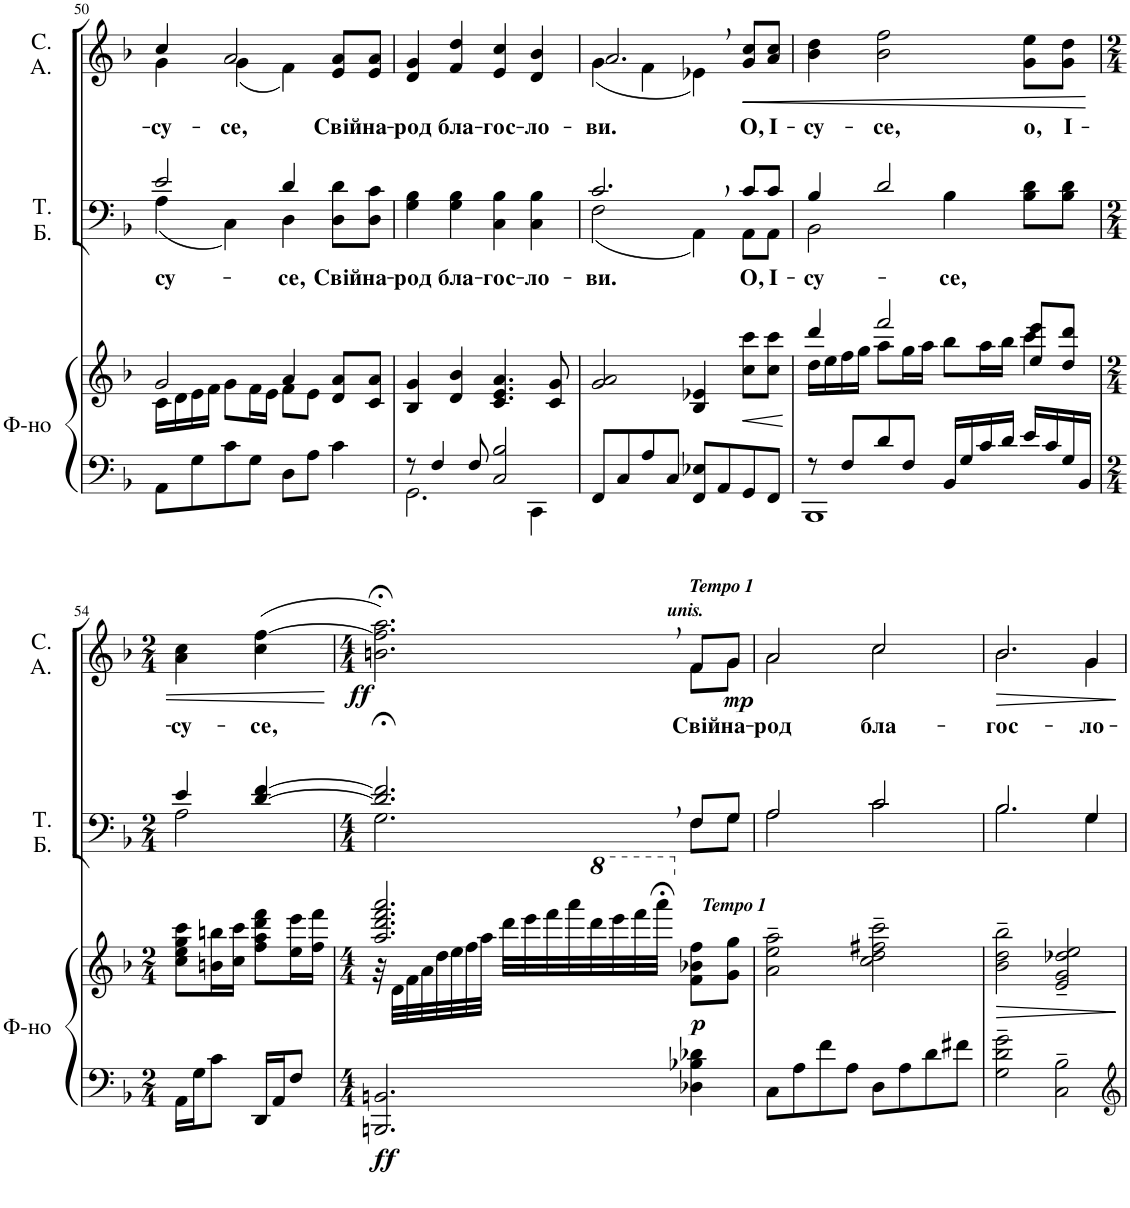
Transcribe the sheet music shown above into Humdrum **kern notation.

**kern	**kern	**dynam	**kern	**text	**kern	**text	**text	**dynam
*part3	*part3	*part3	*part2	*part2	*part1	*part1	*part1	*part1
*staff4	*staff3	*staff3/4	*staff2	*staff2	*staff1	*staff1	*staff1	*staff1
*I"Ф-но	*	*	*I"Т. Б.	*	*I"С. А.	*	*	*
!!LO:PB:g=z
*clefF4	*clefG2	*	*clefF4	*	*clefG2	*	*	*
*k[b-]	*k[b-]	*	*k[b-]	*	*k[b-]	*	*	*
*M4/4	*M4/4	*	*M4/4	*	*M4/4	*	*	*
=50	=50	=50	=50	=50	=50	=50	=50	=50
*	*^	*	*^	*	*	*	*	*
!	!	!	!	!	!	!LO:LY:b	!	!	!LO:LY:b	!
*	*	*	*	*	*	*	*^	*	*	*
8AA\L	2g/	16c\LL	.	2e/	(4A\	су-	4cc/	4g\	.	-су-	.
.	.	16d\	.	.	.	.	.	.	.	.	.
8G\	.	16e\	.	.	.	.	.	.	.	.	.
.	.	16f\JJ	.	.	.	.	.	.	.	.	.
!	!	!	!	!	!	!	!	!	!	!LO:LY:b	!
8c\	.	8g\L	.	.	4C\)	.	2a/	(4g\	.	-се,	.
8G\J	.	16f\L	.	.	.	.	.	.	.	.	.
.	.	16e\JJ	.	.	.	.	.	.	.	.	.
!	!	!	!	!	!	!LO:LY:b	!	!	!	!	!
8D\L	4a/	8f\L	.	4d/	4D\	-се,	.	4f\)	.	.	.
8A\J	.	8e\J	.	.	.	.	.	.	.	.	.
!	!	!	!	!	!	!LO:LY:b	!	!	!	!LO:LY:b	!
4c\	8d/ 8a/L	4ryy	.	8D\ 8d\L	4ryy	Свій	8e/ 8a/L	4ryy	.	Свій	.
!	!	!	!	!	!	!LO:LY:b	!	!	!	!LO:LY:b	!
.	8c/ 8a/J	.	.	8D\ 8c\J	.	на-	8e/ 8a/J	.	.	на-	.
*	*v	*v	*	*	*	*	*v	*v	*	*	*
*	*	*	*v	*v	*	*	*	*	*
=51	=51	=51	=51	=51	=51	=51	=51	=51
*^	*	*	*	*	*	*	*	*
!	!	!	!	!	!LO:LY:b	!	!	!LO:LY:b	!
8r	2.GG\	4B-/ 4g/	.	4G\ 4B-\	-род	4d/ 4g/	.	-род	.
4F/	.	.	.	.	.	.	.	.	.
!	!	!	!	!	!LO:LY:b	!	!	!LO:LY:b	!
.	.	4d/ 4b-/	.	4G\ 4B-\	бла-	4f/ 4dd/	.	бла-	.
8F/	.	.	.	.	.	.	.	.	.
!	!	!	!	!	!LO:LY:b	!	!	!LO:LY:b	!
2C/ 2B-/	.	4.c/ 4.e/ 4.a/	.	4C\ 4B-\	-гос-	4e/ 4cc/	.	-гос-	.
!	!	!	!	!	!LO:LY:b	!	!	!LO:LY:b	!
.	4CC\	.	.	4C\ 4B-\	-ло-	4d/ 4b-/	.	-ло-	.
.	.	8c/ 8g/	.	.	.	.	.	.	.
*v	*v	*	*	*	*	*	*	*	*
=52	=52	=52	=52	=52	=52	=52	=52	=52
!	!	!	!	!LO:LY:b	!	!	!LO:LY:b	!
*	*	*	*^	*	*^	*	*	*
8FF/L	2g/ 2a/	.	2.c,/	(2F\	-ви.	2.a,/	(4g\	.	-ви.	.
8C/	.	.	.	.	.	.	.	.	.	.
8A/	.	.	.	.	.	.	4f\	.	.	.
8C/J	.	.	.	.	.	.	.	.	.	.
8FF/ 8E-X/L	4B-/ 4e-X/	.	.	4AA\)	.	.	4e-X\)	.	.	.
8AA/	.	.	.	.	.	.	.	.	.	.
!	!	!LO:HP:b	!	!	!LO:LY:b	!	!	!	!LO:LY:b	!LO:HP:b
8GG/	8cc\ 8ccc\L	<	8c/L	8AA\L	О,	8g/ 8cc/L	4ryy	.	О,	<
!	!	!	!	!	!LO:LY:b	!	!	!	!LO:LY:b	!
8FF/J	8cc\ 8ccc\J	.	8c/J	8AA\J	І-	8a/ 8cc/J	.	.	І-	.
*	*	*	*v	*v	*	*	*	*	*	*
*	*	*	*	*	*v	*v	*	*	*
.	.	[	.	.	.	.	.	.
=53	=53	=53	=53	=53	=53	=53	=53	=53
*^	*^	*	*^	*	*	*	*	*
!	!	!	!	!	!	!	!LO:LY:b	!	!	!LO:LY:b	!
8r	1BBB-	4ddd/	16dd\LL	.	4B-/	2BB-\	-су-	4b-\ 4dd\	.	-су-	.
.	.	.	16ee\	.	.	.	.	.	.	.	.
8F/L	.	.	16ff\	.	.	.	.	.	.	.	.
.	.	.	16gg\JJ	.	.	.	.	.	.	.	.
!	!	!	!	!	!	!	!	!	!	!LO:LY:b	!
8d/	.	2fff/	8aa\L	.	2d/	.	.	2b-\ 2ff\	.	-се,	.
8F/J	.	.	16gg\L	.	.	.	.	.	.	.	.
.	.	.	16aa\JJ	.	.	.	.	.	.	.	.
!	!	!	!	!	!	!	!LO:LY:b	!	!	!	!
16BB-/LL	.	.	8bb-\L	.	.	4B-\	-се,	.	.	.	.
16G/	.	.	.	.	.	.	.	.	.	.	.
16c/	.	.	16aa\L	.	.	.	.	.	.	.	.
16d/JJ	.	.	16bb-\JJ	.	.	.	.	.	.	.	.
!	!	!	!	!	!	!	!	!	!	!LO:LY:b	!
16e/LL	.	8ee/ 8eee/L	4ccc\	.	8B-\ 8d\L	4ryy	.	8g\ 8ee\L	.	о,	.
16c/	.	.	.	.	.	.	.	.	.	.	.
!	!	!	!	!	!	!	!	!	!	!LO:LY:b	!
16G/	.	8dd/ 8ddd/J	.	.	8B-\ 8d\J	.	.	8g\ 8dd\J	.	І-	.
16BB-/JJ	.	.	.	.	.	.	.	.	.	.	.
*v	*v	*	*	*	*	*	*	*	*	*	*
*	*v	*v	*	*	*	*	*	*	*	*
!!LO:LB:g=z
=54	=54	=54	=54	=54	=54	=54	=54	=54	=54
*M2/4	*M2/4	*	*M2/4	*	*	*M2/4	*	*	*
!	!	!	!	!	!	!	!	!LO:LY:b	!
16AA\LL	8cc\ 8ee\ 8gg\ 8ccc\L	.	4e/	2A\	.	4a\ 4cc\	.	-су-	.
16G\J	.	.	.	.	.	.	.	.	.
8c\J	16bn\ 16bbn\L	.	.	.	.	.	.	.	.
.	16cc\ 16ccc\JJ	.	.	.	.	.	.	.	.
!	!	!	!	!	!	!	!	!LO:LY:b	!
16DD/LL	8ff\ 8aa\ 8ddd\ 8fff\L	.	[4d/ [4f/	.	.	(4cc\ [4ff\	.	-се,	.
16AA/J	.	.	.	.	.	.	.	.	.
8F/J	16ee\ 16eee\L	.	.	.	.	.	.	.	.
.	16ff\ 16fff\JJ	.	.	.	.	.	.	.	.
*	*	*	*v	*v	*	*	*	*	*
.	.	.	.	.	.	.	.	[
=55	=55	=55	=55	=55	=55	=55	=55	=55
*M4/4	*M4/4	*	*M4/4	*	*M4/4	*	*	*
*	*^	*	*^	*	*^	*	*	*
!	!	!	!LO:DY:b=2	!	!	!	!	!	!	!	!LO:DY:b
2.BBBn/ 2.BBn/	2.aa/ 2.ddd/ 2.fff/ 2.aaa/	32r	ff	2.d/];<, 2.f/];<,	2.G\	.	2.bn\;<, 2.ff\];<, 2.aa\;<,)	2.ryy	.	.	ff
.	.	32d\LLL	.	.	.	.	.	.	.	.	.
.	.	32f\	.	.	.	.	.	.	.	.	.
.	.	32a\	.	.	.	.	.	.	.	.	.
.	.	32dd\	.	.	.	.	.	.	.	.	.
.	.	32ee\	.	.	.	.	.	.	.	.	.
.	.	32ff\	.	.	.	.	.	.	.	.	.
.	.	32aa\JJJ	.	.	.	.	.	.	.	.	.
.	.	32ddd\LLL	.	.	.	.	.	.	.	.	.
.	.	32eee\	.	.	.	.	.	.	.	.	.
.	.	32fff\	.	.	.	.	.	.	.	.	.
.	.	32aaa\	.	.	.	.	.	.	.	.	.
*	*8va	*	*	*	*	*	*	*	*	*	*
.	.	32dddd\	.	.	.	.	.	.	.	.	.
.	.	32eeee\	.	.	.	.	.	.	.	.	.
.	.	32ffff\	.	.	.	.	.	.	.	.	.
*	*X8va	*	*	*	*	*	*	*	*	*	*
.	.	32aaa;<\JJJ	.	.	.	.	.	.	.	.	.
.	.	2ryy	.	.	.	.	.	.	.	.	.
!	!	!	!	!	!	!	!LO:TX:a:Bi:t=unis.	!	!	!	!
!	!	!	!	!	!	!	!LO:TX:a:Bi:t=Tempo 1	!	!	!	!
!	!LO:TX:a:Bi:t=Tempo 1	!	!	!	!	!	!	!	!	!	!
!	!	!	!LO:DY:b	!	!	!	!	!	!	!LO:LY:b	!
4D-X\ 4B-X\ 4d-X\	8f\ 8b-X\ 8ff\L	.	p	8F/L	8F\L	.	8f/L	8f\L	.	Свій	.
!	!	!	!	!	!	!	!	!	!	!LO:LY:b	!LO:DY:b
.	8g\ 8gg\J	.	.	8G/J	8G\J	.	8g/J	8g\J	.	на-	mp
*	*v	*v	*	*	*	*	*	*	*	*	*
=56	=56	=56	=56	=56	=56	=56	=56	=56	=56	=56
!	!	!	!	!	!	!	!	!	!LO:LY:b	!
8C\L	2a\~ 2ee\~ 2aa\~	.	2A/	2A\	.	2a/	2a\	.	-род	.
8A\	.	.	.	.	.	.	.	.	.	.
8f\	.	.	.	.	.	.	.	.	.	.
8A\J	.	.	.	.	.	.	.	.	.	.
!	!	!	!	!	!	!	!	!	!LO:LY:b	!
8D\L	2cc\~ 2dd\~ 2ff#X\~ 2ccc\~	.	2c/	2c\	.	2cc/	2cc\	.	бла-	.
8A\	.	.	.	.	.	.	.	.	.	.
8d\	.	.	.	.	.	.	.	.	.	.
8f#X\J	.	.	.	.	.	.	.	.	.	.
=57	=57	=57	=57	=57	=57	=57	=57	=57	=57	=57
!	!	!LO:HP:b	!	!	!	!	!	!	!LO:LY:b	!LO:HP:b
2G\~ 2d\~ 2g\~	2b-\~ 2dd\~ 2bb-\~	>	2.B-/	2.B-\	.	2.b-/	2.b-\	.	-гос-	>
2C\~ 2B-\~	2e/~ 2g/~ 2dd-X/~ 2ee/~	.	.	.	.	.	.	.	.	.
!	!	!	!	!	!	!	!	!	!LO:LY:b	!
.	.	.	4G/	4G\	.	4g/	4g\	.	-ло-	.
*	*	*	*v	*v	*	*	*	*	*	*
*	*	*	*	*	*v	*v	*	*	*
.	.	]	.	.	.	.	.	]
=	=	=	=	=	=	=	=	=
*-	*-	*-	*-	*-	*-	*-	*-	*-
